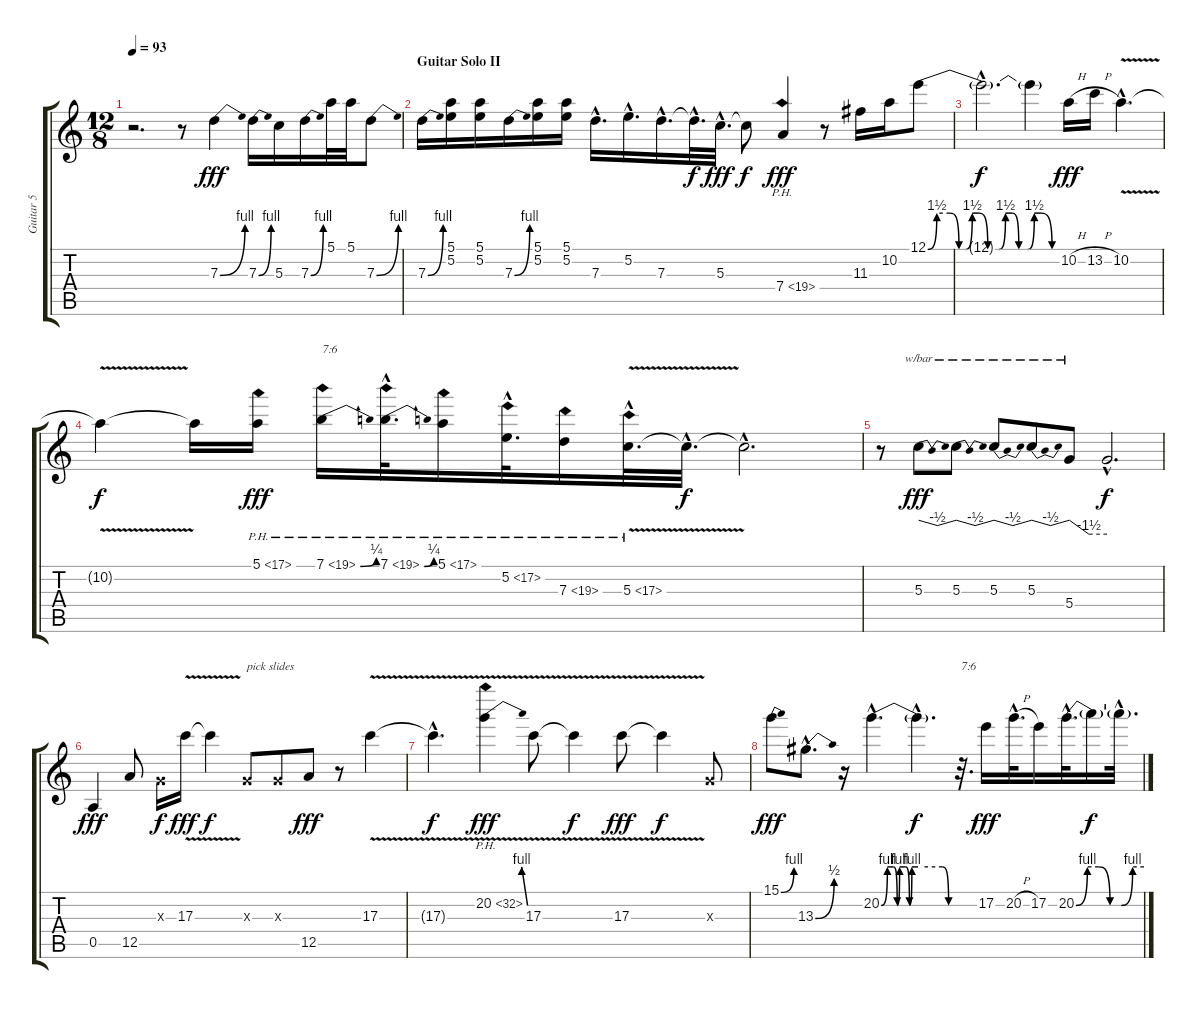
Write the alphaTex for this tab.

\track ("Guitar 5" "Guitar 5") {instrument distortionguitar}
\staff {score tabs}
\tuning (E4 B3 G3 D3 A2 E2) {hide}
\ts (12 8)
\tempo 93
\clef g2
\ks c
r.2{d dy fff} r.8 7.3{be (bend 0 0 60 4)}.4 7.3{be (bend 0 0 60 4)}.16 5.3.16 7.3{be (bend 0 0 60 4)}.16 5.1.32 5.1.32 7.3{be (bend 0 0 60 4)}.8 |
\section ("" "Guitar Solo II")
7.3{be (bend 0 0 60 4)}.16 (5.1 5.2).16 (5.1 5.2).16 7.3{be (bend 0 0 60 4)}.16 (5.1 5.2).16 (5.1 5.2).16 7.3{hac}.16{d} 5.2{hac}.16{d} 7.3{hac}.16{d} 7.3{hac t}.32{d dy f} 5.3{hac}.32{d dy fff} 5.3{t}.8{dy f} 7.4{ph 12}.4{dy fff} r.8 11.3.16 10.2.16 12.1{be (custom 0 0 4 6 10 6 14 0 17 0 20 6 23 6 27 0 32 0 35 6 38 6 41 0 45 0 48 6 51 6 56 0 60 0)}.8 |
12.1{hac t}.2{d dy f} 12.1{t}.4 10.2{h}.16{dy fff} 13.2{h}.16 10.2{v hac}.4{d} |
10.2{t}.4{dy f} 10.2{t}.16 5.1{ph 12}.16{dy fff} 7.1{be (bend 0 0 60 1) ph 12}.16{txt "7:6"} 7.1{be (bend 0 0 60 1) ph 12 hac}.32{d} 5.1{ph 12}.16 5.2{ph 12 hac}.32{d} 7.3{ph 12}.16 5.3{ph 12 v hac}.32{d} 5.3{hac t}.32{d dy f} 5.3{hac t}.2{d} |
r.8 5.3.8{tbe (dip default 0 0 30 -2 60 0) dy fff} 5.3.8{tbe (dip default 0 0 30 -2 60 0)} 5.3.8{tbe (dip default 0 0 30 -2 60 0)} 5.3.8{tbe (dip default 0 0 30 -2 60 0)} 5.4.8{tbe (custom default 0 0 31 -6 60 -6)} 5.4{hac t}.2{d dy f} |
0.5.4{dy fff} 12.5.8 0.3{x}.16{dy f} 17.3{v}.16{dy fff} 17.3{t}.4{dy f} 0.3{x}.8{txt "pick slides"} 0.3{x}.8 12.5.8{dy fff} r.8 17.3{v}.4 |
17.3{hac t}.4{d dy f} 20.2{be (bend 0 0 60 4) ph 12 v}.4{dy fff} 17.3{v}.8 17.3{t}.4{dy f} 17.3{v}.8{dy fff} 17.3{t}.4{dy f} 0.3{x}.8 |
15.1{be (bend 0 0 60 4)}.8{dy fff} 13.3{be (bend 0 0 60 2) hac}.8{d} r.16 20.2{be (custom 0 0 5 4 10 4 13 0 15 4 20 4 23 0 25 4 30 4 50 4 55 0 60 0) hac}.4{d} 20.2{hac t}.4{d dy f} r.32{d txt "7:6"} 17.2.16{dy fff} 20.2{h hac}.32{d} 17.2.16 20.2{be (custom 0 0 10 4 20 4 30 0 40 0 50 4 60 4) hac}.32{d} 20.2{t}.16{dy f} 20.2{hac t}.32{d}
